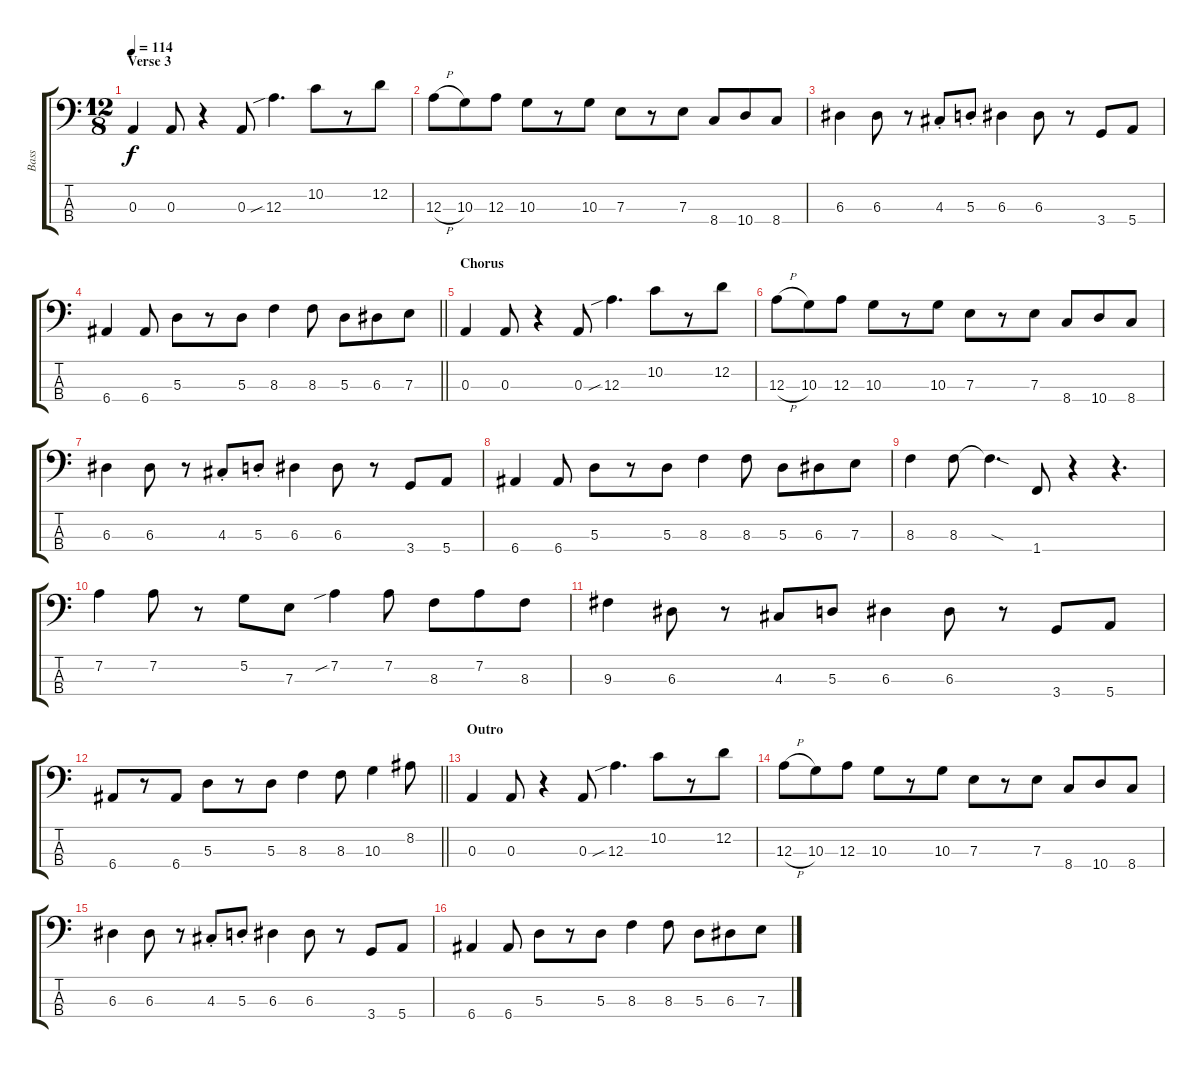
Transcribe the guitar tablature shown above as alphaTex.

\track ("Bass" "Bass") {instrument electricbassfinger}
\staff {score tabs}
\tuning (G2 D2 A1 E1) {hide}
\ts (12 8)
\section ("" "Verse 3")
\tempo 114
\clef f4
\ks c
0.3.4{dy f} 0.3.8 r.4 0.3.8 12.3{sib}.4{d} 10.2.8 r.8 12.2.8 |
12.3{h}.8 10.3.8 12.3.8 10.3.8 r.8 10.3.8 7.3.8 r.8 7.3.8 8.4.8 10.4.8 8.4.8 |
6.3.4 6.3.8 r.8 4.3{st}.8 5.3{st}.8 6.3.4 6.3.8 r.8 3.4.8 5.4.8 |
\barLineRight lightlight
6.4.4 6.4.8 5.3.8 r.8 5.3.8 8.3.4 8.3.8 5.3.8 6.3.8 7.3.8 |
\section ("" "Chorus")
0.3.4 0.3.8 r.4 0.3.8 12.3{sib}.4{d} 10.2.8 r.8 12.2.8 |
12.3{h}.8 10.3.8 12.3.8 10.3.8 r.8 10.3.8 7.3.8 r.8 7.3.8 8.4.8 10.4.8 8.4.8 |
6.3.4 6.3.8 r.8 4.3{st}.8 5.3{st}.8 6.3.4 6.3.8 r.8 3.4.8 5.4.8 |
6.4.4 6.4.8 5.3.8 r.8 5.3.8 8.3.4 8.3.8 5.3.8 6.3.8 7.3.8 |
8.3.4 8.3.8 8.3{sod t}.4{d} 1.4.8 r.4 r.4{d} |
7.2.4 7.2.8 r.8 5.2.8 7.3.8 7.2{sib}.4 7.2.8 8.3.8 7.2.8 8.3.8 |
9.3.4 6.3.8 r.8 4.3.8 5.3.8 6.3.4 6.3.8 r.8 3.4.8 5.4.8 |
\barLineRight lightlight
6.4.8 r.8 6.4.8 5.3.8 r.8 5.3.8 8.3.4 8.3.8 10.3.4 8.2.8 |
\section ("" "Outro")
0.3.4 0.3.8 r.4 0.3.8 12.3{sib}.4{d} 10.2.8 r.8 12.2.8 |
12.3{h}.8 10.3.8 12.3.8 10.3.8 r.8 10.3.8 7.3.8 r.8 7.3.8 8.4.8 10.4.8 8.4.8 |
6.3.4 6.3.8 r.8 4.3{st}.8 5.3{st}.8 6.3.4 6.3.8 r.8 3.4.8 5.4.8 |
6.4.4 6.4.8 5.3.8 r.8 5.3.8 8.3.4 8.3.8 5.3.8 6.3.8 7.3.8
